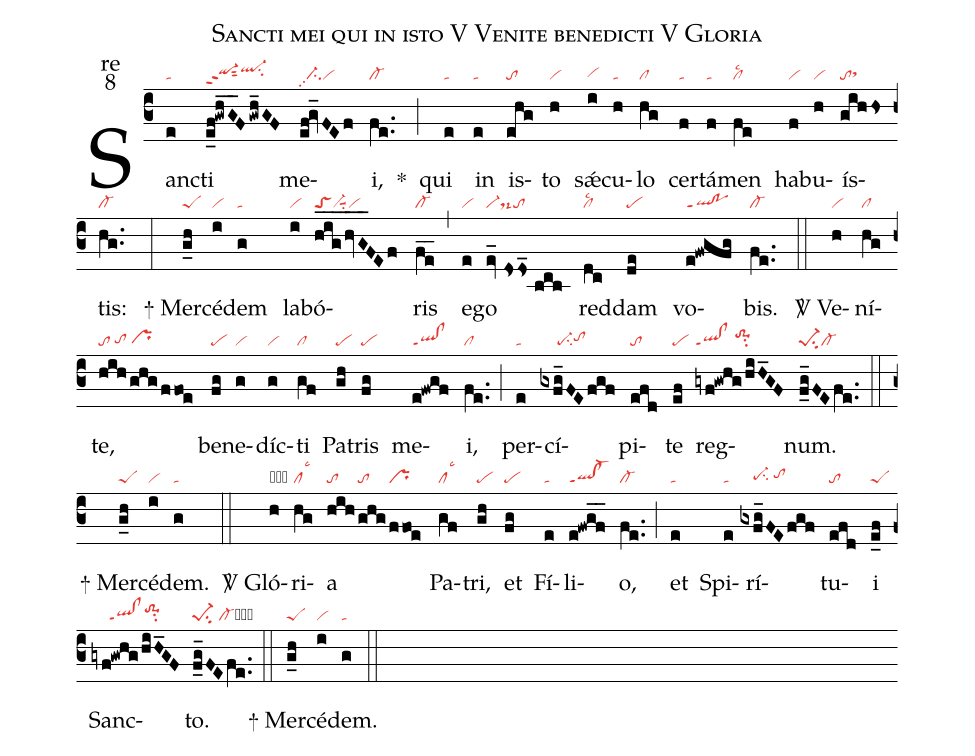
name:Sancti mei qui in isto V Venite benedicti V Gloria;
office-part:re;
mode:8;
nabc-lines:1;
%%
(c3) Sanc(e|ta)ti(e_f!gwhG__F/gwh_GF|qi-hhppt2sut2ql-hisu2) me(ef!gv_FEf|//ci-pp2vi)i,(fe..|cl-) <sp>*</sp>(;) qui(e|ta) in(e|ta) is(ehg|to)to(h|vi) sǽ(i|vihg)cu(h|ta)lo(hg|cl) cer(f|ta)tá(f|ta)men(fe|cllsc2) ha(f|vi)bu(h|vi)ís(gihhs|tosthh)tis:(hg..|cl-) (:)

<sp>+</sp> Mer(g_h|peS)cé(i|vi)dem(g|ta) la(i|vi)bó(hig___hv_G_FEf|toSvi-suu1su2vi)ris(fe__|cl-) (,) e(e|vi)go(ev_//dsds_//bcb|vi-ds-to) red(dc|cllsc2)dam(de|pe) vo(e!fwgfg|ql!poppt1)bis.(fe..|cl-) (::)

<sp>V/</sp> Ve(h|vi)ní(hg|cl)te,(hih/ghg/ffoe|to/tohg/prhg) be(fg|pe)ne(g|vi)díc(g|vi)ti(gf|cl) Pa(gh|pe)tris(fg|pe) me(e!fwgf|ql!clppt1)i,(fe..|cl) (;) per(e|ta)cí(gxfg_FEfgf|/////pe-su2tohh)pi(efd|to)te(ef|pe) reg(gyf!gwhg/hiH_GF|ql!clppt1/to-1hisu2)num.(f_g_FEfe..|pe-1su2cl-) (::)

<sp>+</sp> Mer(g_h|peS)cé(i|vi)dem.(g|ta) (::)

<sp>V/</sp> Gló(h|obvi)ri(hg|cllsc3)a(hih|to|ghg|to|ffoe|pr) Pa(gf|cllsc3)tri,(gh|pe) et(fg|pe) Fí(e|ta)li(e!fwgf__|ql!cl-ppt1)o,(fe..|cl-) (;) et(e|ta) Spi(e|ta)rí(gxfg_FE/fgf|////pe-hgsu2/tohh)tu(efd|to)i(e_f|peS) Sanc(gyf!gwhg/hiH_GF|/////ql!clppt1to-1hisu2)to.(f_g_FEfe..|pe-1su2/cl-cb) (::)

<sp>+</sp> Mer(g_h|peS)cé(i|vi)dem.(g|ta) (::)
